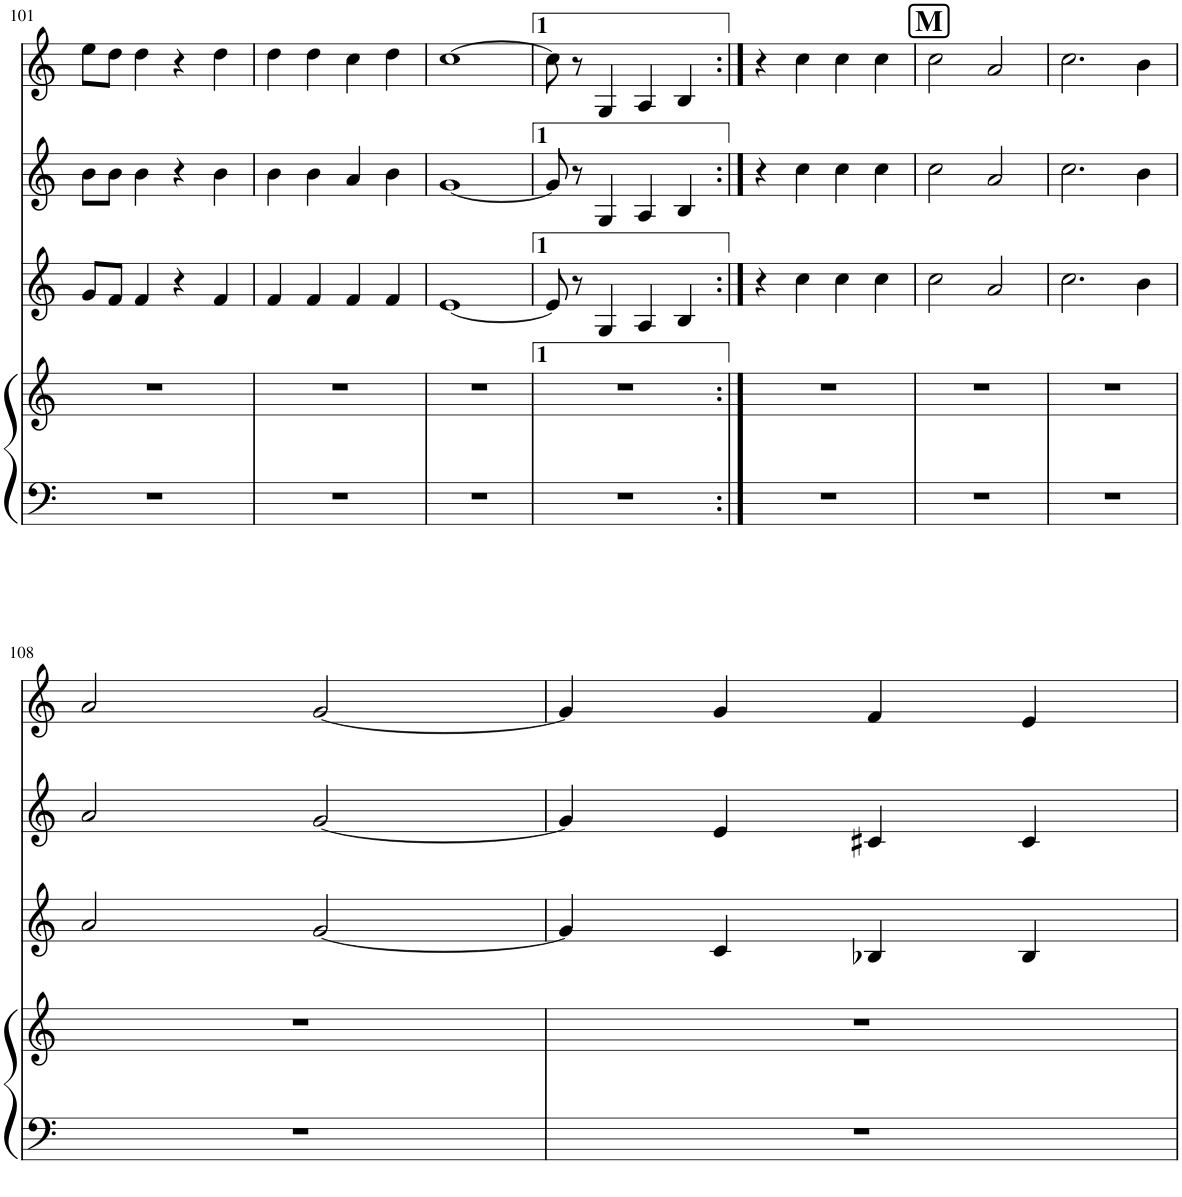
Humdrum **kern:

**kern	**kern	**kern	**kern	**kern
*part4	*part4	*part3	*part2	*part1
*staff5	*staff4	*staff3	*staff2	*staff1
*I"Piano	*	*I"Piano	*I"Piano	*I"Piano
*I'Pno	*	*I'Pno	*I'Pno	*I'Pno
!!LO:PB:g=z
*clefF4	*clefG2	*clefG2	*clefG2	*clefG2
*k[]	*k[]	*k[]	*k[]	*k[]
*M4/4	*M4/4	*M4/4	*M4/4	*M4/4
*met(c|)	*met(c|)	*met(c|)	*met(c|)	*met(c|)
=101	=101	=101	=101	=101
1r	1r	8g/L	8b\L	8ee\L
.	.	8f/J	8b\J	8dd\J
.	.	4f/	4b\	4dd\
.	.	4r	4r	4r
.	.	4f/	4b\	4dd\
=102	=102	=102	=102	=102
1r	1r	4f/	4b\	4dd\
.	.	4f/	4b\	4dd\
.	.	4f/	4a/	4cc\
.	.	4f/	4b\	4dd\
=103	=103	=103	=103	=103
1r	1r	[1e	[1g	[1cc
=104	=104	=104	=104	=104
1r	1r	8e/]	8g/]	8cc\]
.	.	8r	8r	8r
.	.	4G/	4G/	4G/
.	.	4A/	4A/	4A/
.	.	4B/	4B/	4B/
=105:|!	=105:|!	=105:|!	=105:|!	=105:|!
1r	1r	4r	4r	4r
.	.	4cc\	4cc\	4cc\
.	.	4cc\	4cc\	4cc\
.	.	4cc\	4cc\	4cc\
=106	=106	=106	=106	=106
!	!	!	!	!LO:TX:a:B:t=M
1r	1r	2cc\	2cc\	2cc\
.	.	2a/	2a/	2a/
=107	=107	=107	=107	=107
1r	1r	2.cc\	2.cc\	2.cc\
.	.	4b\	4b\	4b\
!!LO:LB:g=z
=108	=108	=108	=108	=108
1r	1r	2a/	2a/	2a/
.	.	[2g/	[2g/	[2g/
=109	=109	=109	=109	=109
1r	1r	4g/]	4g/]	4g/]
.	.	4c/	4e/	4g/
.	.	4B-X/	4c#X/	4f/
.	.	4B-/	4c#/	4e/
=	=	=	=	=
*-	*-	*-	*-	*-
